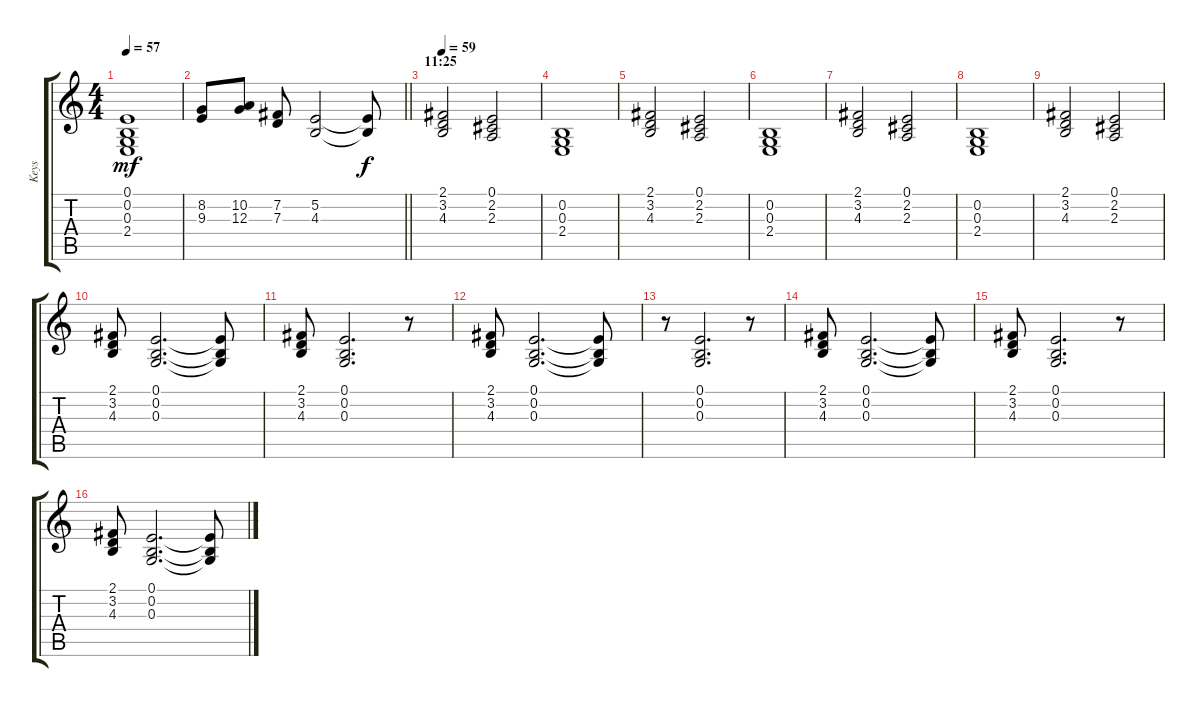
\track ("Keys" "Keys") {instrument voiceoohs}
\staff {score tabs}
\tuning (E4 B3 G3 D3 A2 E2) {hide}
\ts (4 4)
\tempo 57
\clef g2
\ks c
(0.1 0.2 0.3 2.4).1{dy mf} |
\barLineRight lightlight
(8.2 9.3).8 (10.2 12.3).8 (7.2 7.3).8 (5.2 4.3).2 (5.2{t} 4.3{t}).8{dy f} |
\section ("" "11:25")
\tempo 59
(2.1 3.2 4.3).2 (0.1 2.2 2.3).2 |
(0.2 0.3 2.4).1 |
(2.1 3.2 4.3).2 (0.1 2.2 2.3).2 |
(0.2 0.3 2.4).1 |
(2.1 3.2 4.3).2 (0.1 2.2 2.3).2 |
(0.2 0.3 2.4).1 |
(2.1 3.2 4.3).2 (0.1 2.2 2.3).2 |
(2.1 3.2 4.3).8 (0.1 0.2 0.3).2{d} (0.1{t} 0.2{t} 0.3{t}).8 |
(2.1 3.2 4.3).8 (0.1 0.2 0.3).2{d} r.8 |
(2.1 3.2 4.3).8 (0.1 0.2 0.3).2{d} (0.1{t} 0.2{t} 0.3{t}).8 |
r.8 (0.1 0.2 0.3).2{d} r.8 |
(2.1 3.2 4.3).8 (0.1 0.2 0.3).2{d} (0.1{t} 0.2{t} 0.3{t}).8 |
(2.1 3.2 4.3).8 (0.1 0.2 0.3).2{d} r.8 |
(2.1 3.2 4.3).8 (0.1 0.2 0.3).2{d} (0.1{t} 0.2{t} 0.3{t}).8
